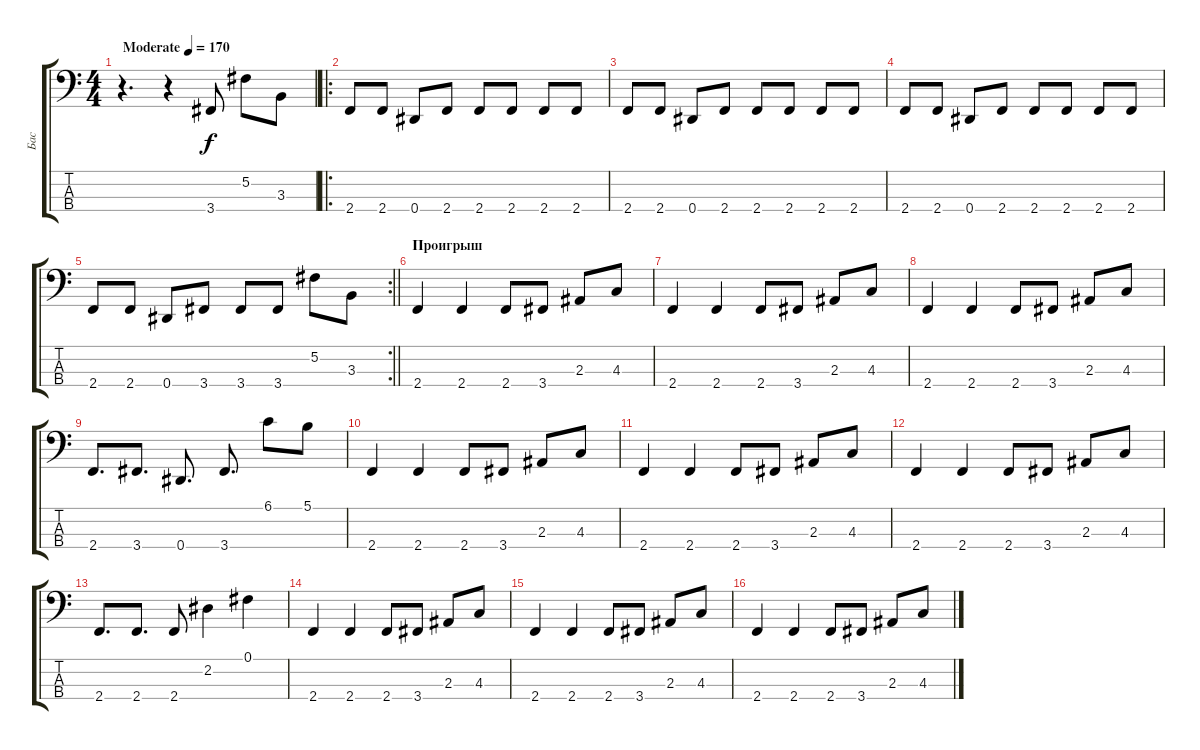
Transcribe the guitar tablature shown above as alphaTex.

\track ("Бас" "Бас") {instrument electricbasspick}
\staff {score tabs}
\tuning (Gb2 Db2 Ab1 Eb1) {hide}
\ts (4 4)
\tempo (170 "Moderate")
\clef f4
\ks c
r.4{d dy f instrument electricbasspick} r.4 3.4.8 5.2.8 3.3.8 |
\ro
2.4.8 2.4.8 0.4.8 2.4.8 2.4.8 2.4.8 2.4.8 2.4.8 |
2.4.8 2.4.8 0.4.8 2.4.8 2.4.8 2.4.8 2.4.8 2.4.8 |
2.4.8 2.4.8 0.4.8 2.4.8 2.4.8 2.4.8 2.4.8 2.4.8 |
\rc 2
\barLineRight lightlight
2.4.8 2.4.8 0.4.8 3.4.8 3.4.8 3.4.8 5.2.8 3.3.8 |
\section ("" "Проигрыш")
2.4.4 2.4.4 2.4.8 3.4.8 2.3.8 4.3.8 |
2.4.4 2.4.4 2.4.8 3.4.8 2.3.8 4.3.8 |
2.4.4 2.4.4 2.4.8 3.4.8 2.3.8 4.3.8 |
2.4.8{d} 3.4.8{d} 0.4.8{d} 3.4.8{d} 6.1.8 5.1.8 |
2.4.4 2.4.4 2.4.8 3.4.8 2.3.8 4.3.8 |
2.4.4 2.4.4 2.4.8 3.4.8 2.3.8 4.3.8 |
2.4.4 2.4.4 2.4.8 3.4.8 2.3.8 4.3.8 |
2.4.8{d} 2.4.8{d} 2.4.8 2.2.4 0.1.4 |
2.4.4 2.4.4 2.4.8 3.4.8 2.3.8 4.3.8 |
2.4.4 2.4.4 2.4.8 3.4.8 2.3.8 4.3.8 |
2.4.4 2.4.4 2.4.8 3.4.8 2.3.8 4.3.8
